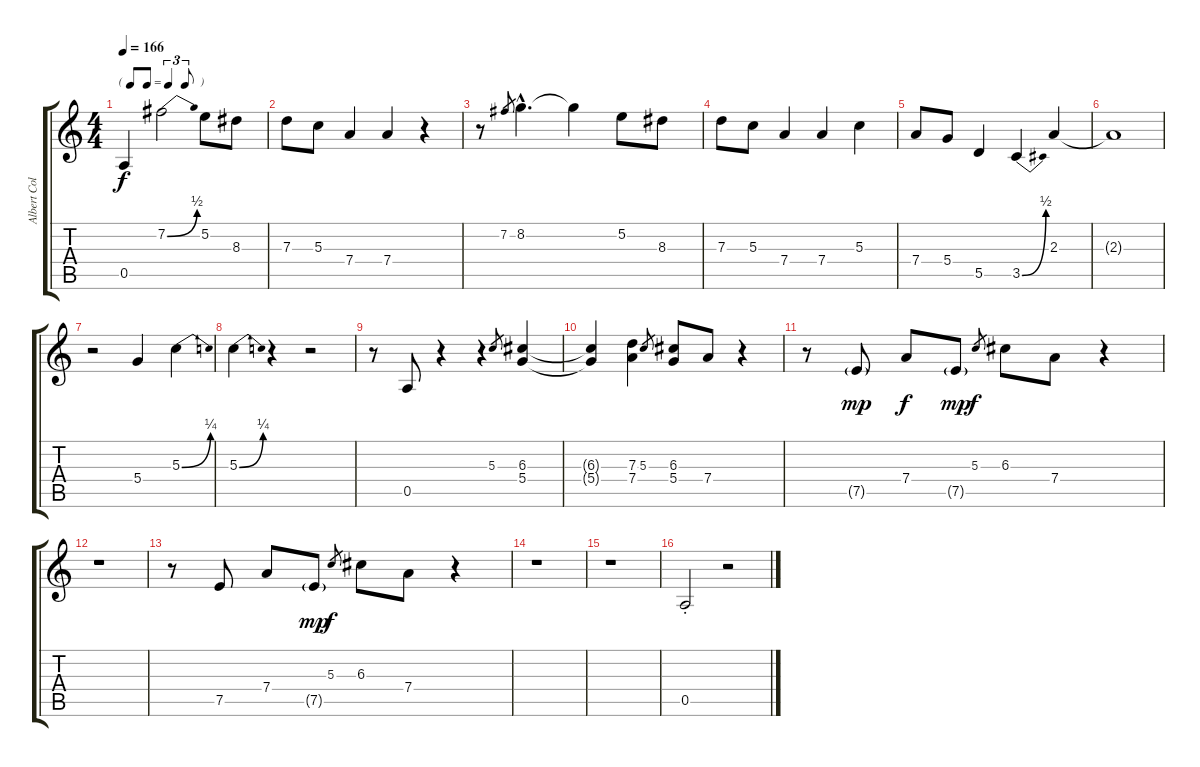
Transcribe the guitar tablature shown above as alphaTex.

\track ("Albert Collins" "Albert Col") {instrument electricguitarclean}
\staff {score tabs}
\tuning (E4 B3 G3 D3 A2 E2) {hide}
\ts (4 4)
\tf triplet8th
\tempo 166
\clef g2
\ks c
0.5.4{dy f} 7.2{be (bend 0 0 60 2)}.2 5.2.8 8.3.8 |
7.3.8 5.3.8 7.4.4 7.4.4 r.4 |
r.8 7.2.8{gr} 8.2{hac}.4{d} 8.2{t}.4 5.2.8 8.3.8 |
7.3.8 5.3.8 7.4.4 7.4.4 5.3.4 |
7.4.8 5.4.8 5.5.4 3.5{be (bend 0 0 60 2)}.4 2.3.4 |
2.3{t}.1 |
r.2 5.4.4 5.3{be (bend 0 0 60 1)}.4 |
5.3{be (bend 0 0 60 1)}.4 r.4 r.2 |
r.8 0.5.8 r.4 r.4 5.3.8{gr} (6.3 5.4).4 |
(6.3{t} 5.4{t}).4 (7.3 7.4).4 5.3.8{gr} (6.3 5.4).8 7.4.8 r.4 |
r.8 7.5{g}.8{dy mp} 7.4.8{dy f} 7.5{g}.8{dy mp} 5.3.8{gr dy f} 6.3.8 7.4.8 r.4 |
r.1 |
r.8 7.5.8 7.4.8 7.5{g}.8{dy mp} 5.3.8{gr dy f} 6.3.8 7.4.8 r.4 |
r.1 |
r.1 |
0.5{st}.2 r.2
